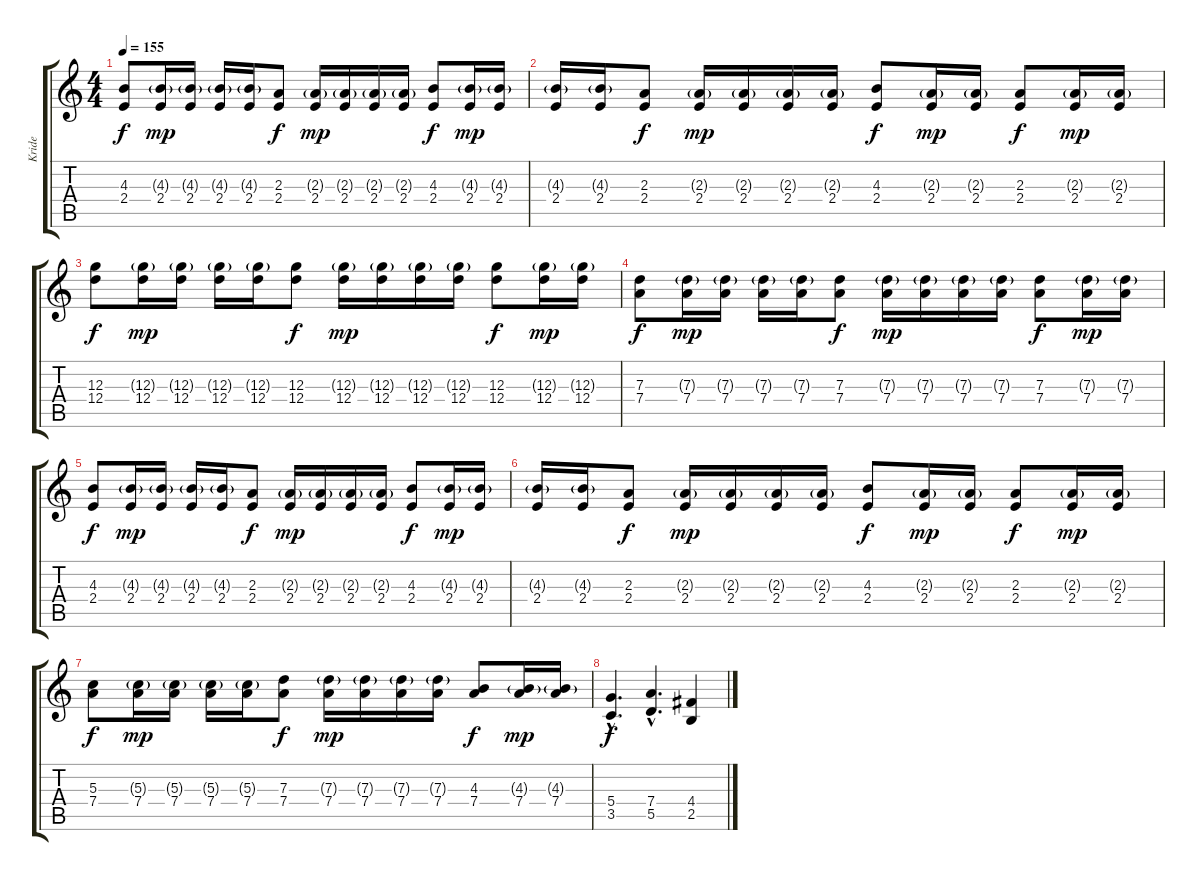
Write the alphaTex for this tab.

\track ("Kride" "Kride") {instrument distortionguitar}
\staff {score tabs}
\tuning (E4 B3 G3 D3 A2 E2) {hide}
\ts (4 4)
\tempo 155
\clef g2
\ks c
(4.3 2.4).8{dy f} (4.3{g} 2.4).16{dy mp} (4.3{g} 2.4).16 (4.3{g} 2.4).16 (4.3{g} 2.4).16 (2.3 2.4).8{dy f} (2.3{g} 2.4).16{dy mp} (2.3{g} 2.4).16 (2.3{g} 2.4).16 (2.3{g} 2.4).16 (4.3 2.4).8{dy f} (4.3{g} 2.4).16{dy mp} (4.3{g} 2.4).16 |
(4.3{g} 2.4).16 (4.3{g} 2.4).16 (2.3 2.4).8{dy f} (2.3{g} 2.4).16{dy mp} (2.3{g} 2.4).16 (2.3{g} 2.4).16 (2.3{g} 2.4).16 (4.3 2.4).8{dy f} (2.3{g} 2.4).16{dy mp} (2.3{g} 2.4).16 (2.3 2.4).8{dy f} (2.3{g} 2.4).16{dy mp} (2.3{g} 2.4).16 |
(12.3 12.4).8{dy f} (12.3{g} 12.4).16{dy mp} (12.3{g} 12.4).16 (12.3{g} 12.4).16 (12.3{g} 12.4).16 (12.3 12.4).8{dy f} (12.3{g} 12.4).16{dy mp} (12.3{g} 12.4).16 (12.3{g} 12.4).16 (12.3{g} 12.4).16 (12.3 12.4).8{dy f} (12.3{g} 12.4).16{dy mp} (12.3{g} 12.4).16 |
(7.3 7.4).8{dy f} (7.3{g} 7.4).16{dy mp} (7.3{g} 7.4).16 (7.3{g} 7.4).16 (7.3{g} 7.4).16 (7.3 7.4).8{dy f} (7.3{g} 7.4).16{dy mp} (7.3{g} 7.4).16 (7.3{g} 7.4).16 (7.3{g} 7.4).16 (7.3 7.4).8{dy f} (7.3{g} 7.4).16{dy mp} (7.3{g} 7.4).16 |
(4.3 2.4).8{dy f} (4.3{g} 2.4).16{dy mp} (4.3{g} 2.4).16 (4.3{g} 2.4).16 (4.3{g} 2.4).16 (2.3 2.4).8{dy f} (2.3{g} 2.4).16{dy mp} (2.3{g} 2.4).16 (2.3{g} 2.4).16 (2.3{g} 2.4).16 (4.3 2.4).8{dy f} (4.3{g} 2.4).16{dy mp} (4.3{g} 2.4).16 |
(4.3{g} 2.4).16 (4.3{g} 2.4).16 (2.3 2.4).8{dy f} (2.3{g} 2.4).16{dy mp} (2.3{g} 2.4).16 (2.3{g} 2.4).16 (2.3{g} 2.4).16 (4.3 2.4).8{dy f} (2.3{g} 2.4).16{dy mp} (2.3{g} 2.4).16 (2.3 2.4).8{dy f} (2.3{g} 2.4).16{dy mp} (2.3{g} 2.4).16 |
(5.3 7.4).8{dy f} (5.3{g} 7.4).16{dy mp} (5.3{g} 7.4).16 (5.3{g} 7.4).16 (5.3{g} 7.4).16 (7.3 7.4).8{dy f} (7.3{g} 7.4).16{dy mp} (7.3{g} 7.4).16 (7.3{g} 7.4).16 (7.3{g} 7.4).16 (4.3 7.4).8{dy f} (4.3{g} 7.4).16{dy mp} (4.3{g} 7.4).16 |
(5.4{hac} 3.5{hac}).4{d dy f} (7.4{hac} 5.5{hac}).4{d} (4.4 2.5).4
